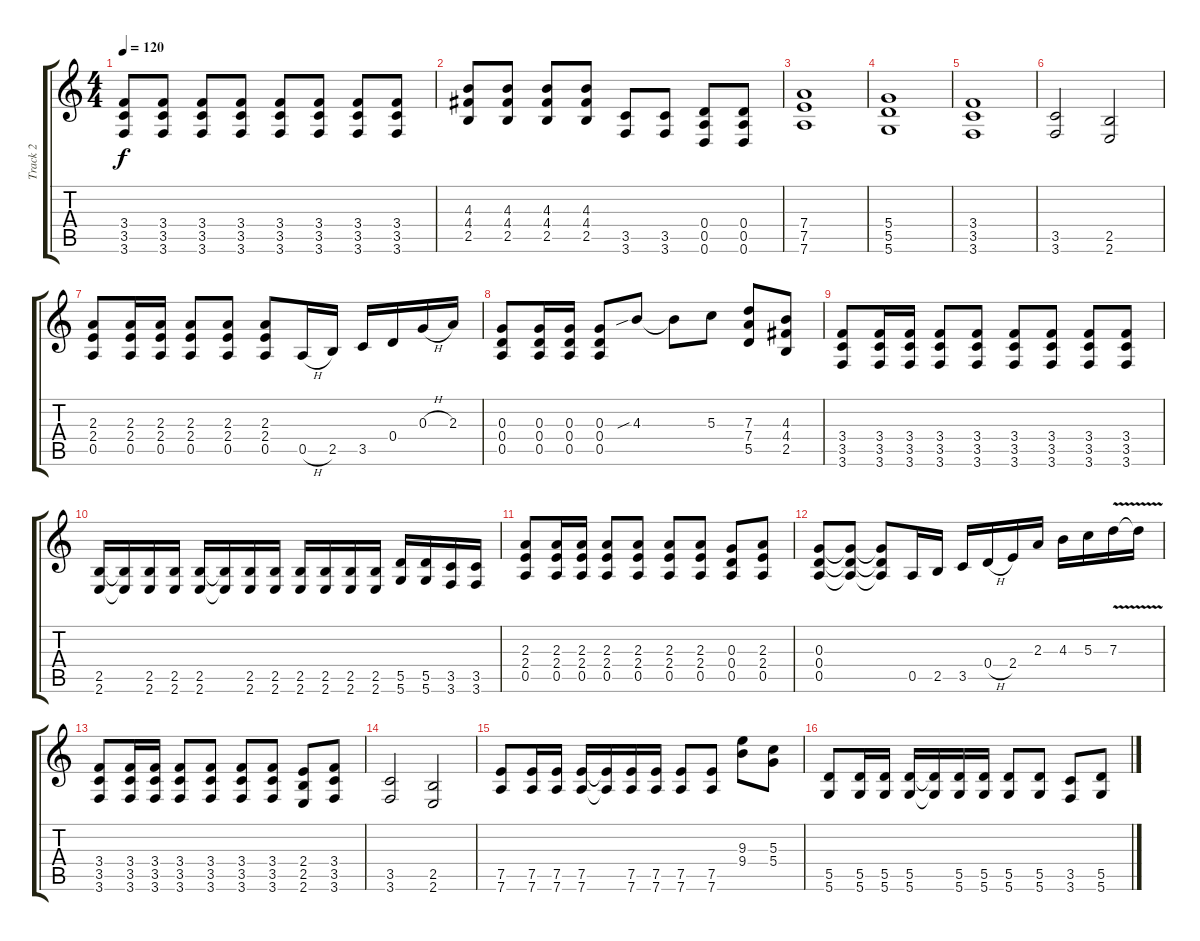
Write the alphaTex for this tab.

\track ("Track 2" "Track 2") {instrument overdrivenguitar}
\staff {score tabs}
\tuning (E4 B3 G3 D3 A2 D2) {hide}
\ts (4 4)
\tempo 120
\clef g2
\ks c
(3.4 3.5 3.6).8{dy f} (3.4 3.5 3.6).8 (3.4 3.5 3.6).8 (3.4 3.5 3.6).8 (3.4 3.5 3.6).8 (3.4 3.5 3.6).8 (3.4 3.5 3.6).8 (3.4 3.5 3.6).8 |
(4.3 4.4 2.5).8 (4.3 4.4 2.5).8 (4.3 4.4 2.5).8 (4.3 4.4 2.5).8 (3.5 3.6).8 (3.5 3.6).8 (0.4 0.5 0.6).8 (0.4 0.5 0.6).8 |
(7.4 7.5 7.6).1 |
(5.4 5.5 5.6).1 |
(3.4 3.5 3.6).1 |
(3.5 3.6).2 (2.5 2.6).2 |
(2.3 2.4 0.5).8 (2.3 2.4 0.5).16 (2.3 2.4 0.5).16 (2.3 2.4 0.5).8 (2.3 2.4 0.5).8 (2.3 2.4 0.5).8 0.5{h}.16 2.5.16 3.5.16 0.4.16 0.3{h}.16 2.3.16 |
(0.3 0.4 0.5).8 (0.3 0.4 0.5).16 (0.3 0.4 0.5).16 (0.3 0.4 0.5).8 4.3{sib}.8 4.3{t}.8 5.3.8 (7.3 7.4 5.5).8 (4.3 4.4 2.5).8 |
(3.4 3.5 3.6).8 (3.4 3.5 3.6).16 (3.4 3.5 3.6).16 (3.4 3.5 3.6).8 (3.4 3.5 3.6).8 (3.4 3.5 3.6).8 (3.4 3.5 3.6).8 (3.4 3.5 3.6).8 (3.4 3.5 3.6).8 |
(2.5 2.6).16 (2.5{t} 2.6{t}).16 (2.5 2.6).16 (2.5 2.6).16 (2.5 2.6).16 (2.5{t} 2.6{t}).16 (2.5 2.6).16 (2.5 2.6).16 (2.5 2.6).16 (2.5 2.6).16 (2.5 2.6).16 (2.5 2.6).16 (5.5 5.6).16 (5.5 5.6).16 (3.5 3.6).16 (3.5 3.6).16 |
(2.3 2.4 0.5).8 (2.3 2.4 0.5).16 (2.3 2.4 0.5).16 (2.3 2.4 0.5).8 (2.3 2.4 0.5).8 (2.3 2.4 0.5).8 (2.3 2.4 0.5).8 (0.3 0.4 0.5).8 (2.3 2.4 0.5).8 |
(0.3 0.4 0.5).8 (0.3{t} 0.4{t} 0.5{t}).8 (0.3{t} 0.4{t} 0.5{t}).8 0.5.16 2.5.16 3.5.16 0.4{h}.16 2.4.16 2.3.16 4.3.16 5.3.16 7.3{v}.16 7.3{t}.16 |
(3.4 3.5 3.6).8 (3.4 3.5 3.6).16 (3.4 3.5 3.6).16 (3.4 3.5 3.6).8 (3.4 3.5 3.6).8 (3.4 3.5 3.6).8 (3.4 3.5 3.6).8 (2.4 2.5 2.6).8 (3.4 3.5 3.6).8 |
(3.5 3.6).2 (2.5 2.6).2 |
(7.5 7.6).8 (7.5 7.6).16 (7.5 7.6).16 (7.5 7.6).16 (7.5{t} 7.6{t}).16 (7.5 7.6).16 (7.5 7.6).16 (7.5 7.6).8 (7.5 7.6).8 (9.3 9.4).8 (5.3 5.4).8 |
(5.5 5.6).8 (5.5 5.6).16 (5.5 5.6).16 (5.5 5.6).16 (5.5{t} 5.6{t}).16 (5.5 5.6).16 (5.5 5.6).16 (5.5 5.6).8 (5.5 5.6).8 (3.5 3.6).8 (5.5 5.6).8
